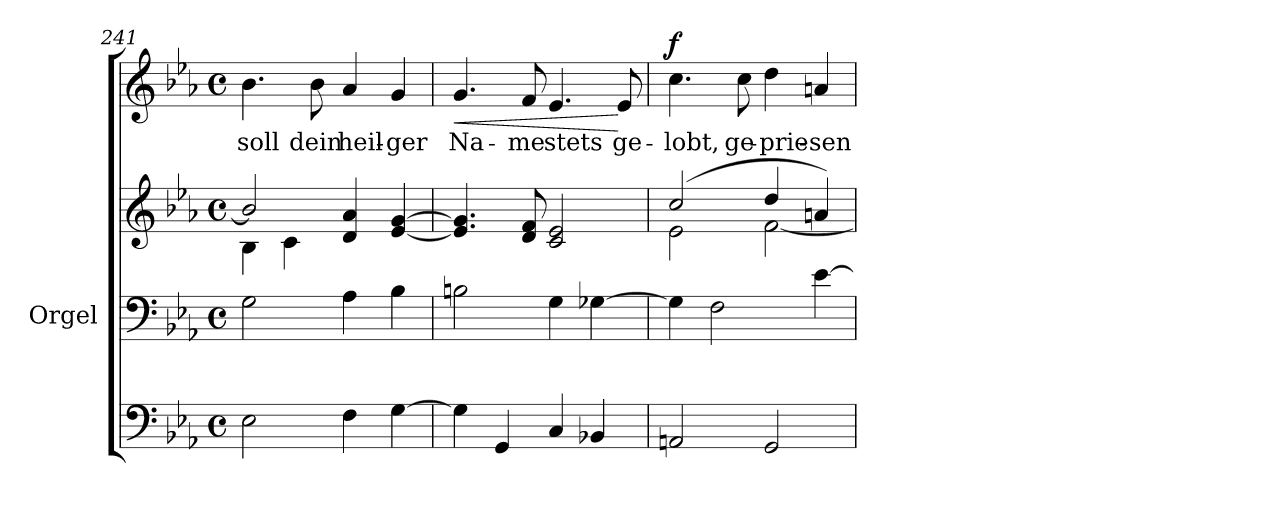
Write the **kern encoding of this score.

**kern	**kern	**kern	**kern	**text	**dynam
*part3	*part2	*part2	*part1	*part1	*part1
*staff4	*staff3	*staff2	*staff1	*staff1	*staff1
*	*I"Orgel	*	*	*	*
*	*I'Org.	*	*	*	*
*clefF4	*clefF4	*clefG2	*clefG2	*	*
*k[b-e-a-]	*k[b-e-a-]	*k[b-e-a-]	*k[b-e-a-]	*	*
*E-:	*E-:	*E-:	*E-:	*	*
*M4/4	*M4/4	*M4/4	*M4/4	*	*
*met(c)	*met(c)	*met(c)	*met(c)	*	*
=241	=241	=241	=241	=241	=241
*	*	*^	*	*	*
!	!	!	!	!	!LO:LY:b	!
2E-\	2G\	2b-/]	4B-\	4.b-\	soll	.
.	.	.	4c\	.	.	.
!	!	!	!	!	!LO:LY:b	!
.	.	.	.	8b-\	dein	.
!	!	!	!	!	!LO:LY:b	!
4F\	4A-\	4d/ 4a-/	2ryy	4a-/	heil-	.
!	!	!	!	!	!LO:LY:b	!
[4G\	4B-\	[<4e-/ [>4g/	.	4g/	-ger	.
*	*	*v	*v	*	*	*
!!LO:LB:g=z
=242	=242	=242	=242	=242	=242
!	!	!	!	!LO:LY:b	!LO:HP:b
4G\]	2Bn\	4.e-/] 4.g/]	4.g/	Na-	<
4GG/	.	.	.	.	.
!	!	!	!	!LO:LY:b	!
.	.	8d/ 8f/	8f/	-me	.
!	!	!	!	!LO:LY:b	!
4C/	4G\	2c/ 2e-/	4.e-/	stets	.
4BB-X/	[4G-X\	.	.	.	.
!	!	!	!	!LO:LY:b	!
.	.	.	8e-/	ge-	[
=243	=243	=243	=243	=243	=243
*	*	*^	*	*	*
!	!	!	!	!	!LO:LY:b	!LO:DY:a
2AAn/	4G-\]	(2cc/	2e-\	4.cc\	-lobt,	f
.	2F\	.	.	.	.	.
!	!	!	!	!	!LO:LY:b	!
.	.	.	.	8cc\	ge-	.
!	!	!	!	!	!LO:LY:b	!
2GG/	.	4dd/	[<2f\	4dd\	-prie-	.
!	!	!	!	!	!LO:LY:b	!
.	[4e-\	4an/)	.	4an/	-sen	.
*	*	*v	*v	*	*	*
=	=	=	=	=	=
*-	*-	*-	*-	*-	*-
